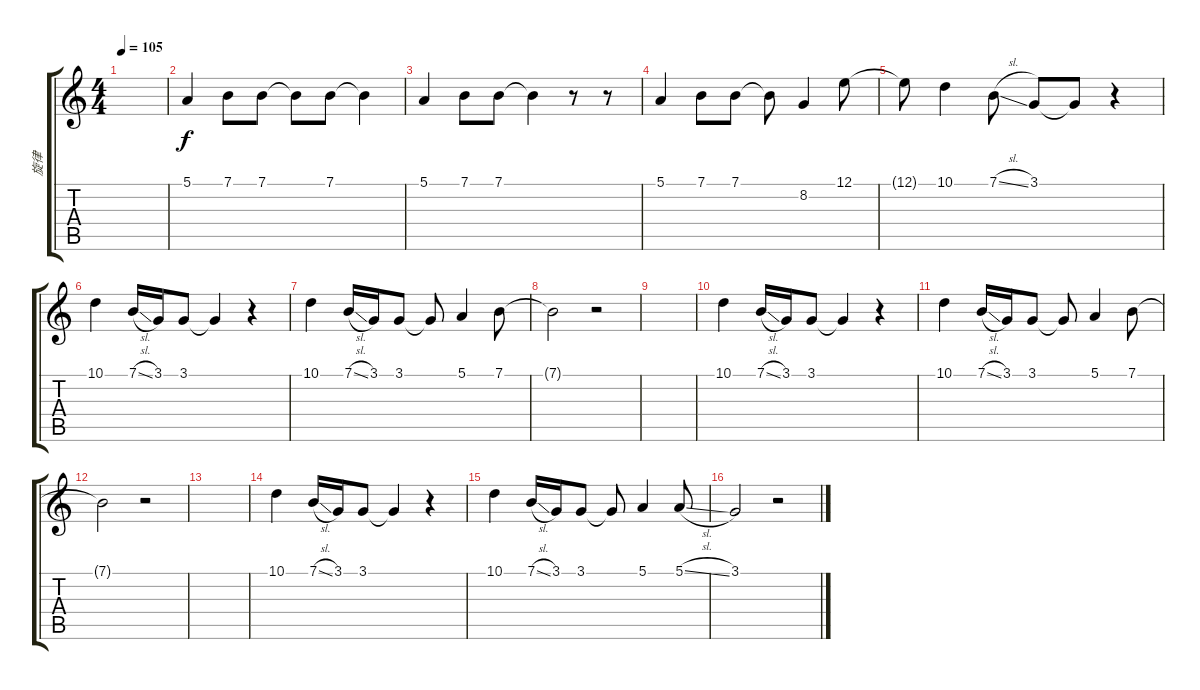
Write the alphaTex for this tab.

\track ("旋律" "旋律") {instrument cello}
\staff {score tabs}
\tuning (E4 B3 G3 D3 A2 E2) {hide}
\ts (4 4)
\tempo 105
\clef g2
\ks c
|
5.1.4 7.1.8 7.1.8 7.1{t}.8 7.1.8 7.1{t}.4 |
5.1.4 7.1.8 7.1.8 7.1{t}.4 r.8 r.8 |
5.1.4 7.1.8 7.1.8 7.1{t}.8 8.2.4 12.1.8 |
12.1{t}.8 10.1.4 7.1{sl}.8 3.1.8 3.1{t}.8 r.4 |
10.1.4 7.1{sl}.16 3.1.16 3.1.8 3.1{t}.4 r.4 |
10.1.4 7.1{sl}.16 3.1.16 3.1.8 3.1{t}.8 5.1.4 7.1.8 |
7.1{t}.2 r.2 |
|
10.1.4 7.1{sl}.16 3.1.16 3.1.8 3.1{t}.4 r.4 |
10.1.4 7.1{sl}.16 3.1.16 3.1.8 3.1{t}.8 5.1.4 7.1.8 |
7.1{t}.2 r.2 |
|
10.1.4 7.1{sl}.16 3.1.16 3.1.8 3.1{t}.4 r.4 |
10.1.4 7.1{sl}.16 3.1.16 3.1.8 3.1{t}.8 5.1.4 5.1{sl}.8 |
3.1.2 r.2
